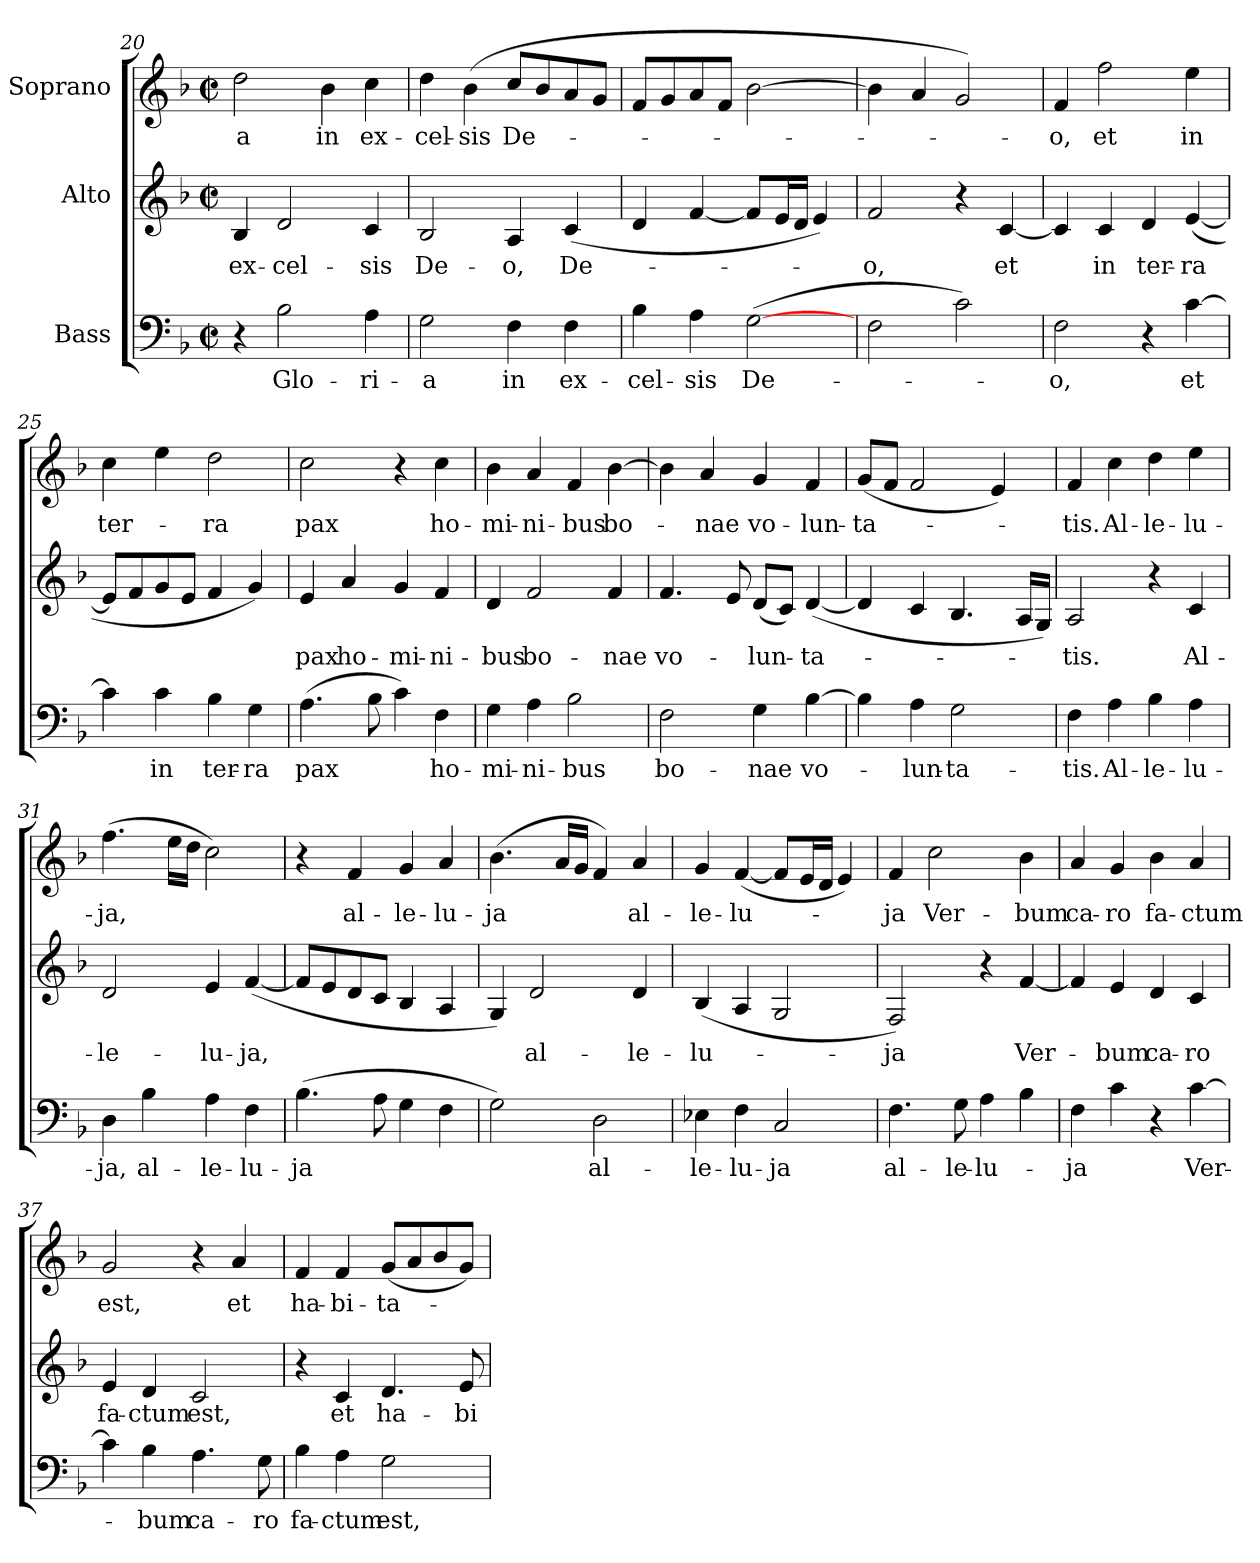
**kern	**text	**kern	**text	**kern	**text
*part3	*part3	*part2	*part2	*part1	*part1
*staff3	*staff3	*staff2	*staff2	*staff1	*staff1
*I"Bass	*	*I"Alto	*	*I"Soprano	*
*clefF4	*	*clefG2	*	*clefG2	*
*k[b-]	*	*k[b-]	*	*k[b-]	*
*F:	*	*F:	*	*F:	*
*M2/2	*	*M2/2	*	*M2/2	*
*met(c|)	*	*met(c|)	*	*met(c|)	*
=20	=20	=20	=20	=20	=20
4r	.	4B-/	ex-	2dd\	-a
2B-\	Glo-	2d/	-cel-	.	.
.	.	.	.	4b-\	in
4A\	-ri-	4c/	-sis	4cc\	ex-
=21	=21	=21	=21	=21	=21
2G\	-a	2B-/	De-	4dd\	-cel-
.	.	.	.	(4b-\	-sis
4F\	in	4A/	-o,	8cc/L	De-
.	.	.	.	8b-/	.
4F\	ex-	(4c/	De-	8a/	.
.	.	.	.	8g/J	.
!!LO:LB:g=z
=22	=22	=22	=22	=22	=22
4B-\	-cel-	4d/	.	8f/L	.
.	.	.	.	8g/	.
4A\	-sis	[4f/	.	8a/	.
.	.	.	.	8f/J	.
([2G\	De-	8f/L]	.	[2b-\	.
.	.	16e/L	.	.	.
.	.	16d/JJ	.	.	.
.	.	4e/)	.	.	.
=23	=23	=23	=23	=23	=23
2F\	.	2f/	-o,	4b-\]	.
.	.	.	.	4a/	.
2c\)	.	4r	.	2g/)	.
.	.	[4c/	et	.	.
=24	=24	=24	=24	=24	=24
2F\	-o,	4c/]	.	4f/	-o,
.	.	4c/	in	2ff\	et
4r	.	4d/	ter-	.	.
[4c\	et	([4e/	-ra	4ee\	in
=25	=25	=25	=25	=25	=25
4c\]	.	8e/L]	.	4cc\	ter-
.	.	8f/	.	.	.
4c\	in	8g/	.	4ee\	.
.	.	8e/J	.	.	.
4B-\	ter-	4f/	.	2dd\	-ra
4G\	-ra	4g/)	.	.	.
=26	=26	=26	=26	=26	=26
(4.A\	pax	4e/	pax	2cc\	pax
.	.	4a/	ho-	.	.
8B-\	.	.	.	.	.
4c\)	.	4g/	-mi-	4r	.
4F\	ho-	4f/	-ni-	4cc\	ho-
=27	=27	=27	=27	=27	=27
4G\	-mi-	4d/	-bus	4b-\	-mi-
4A\	-ni-	2f/	bo-	4a/	-ni-
2B-\	-bus	.	.	4f/	-bus
.	.	4f/	-nae	[4b-\	bo-
=28	=28	=28	=28	=28	=28
2F\	bo-	4.f/	vo-	4b-\]	.
.	.	.	.	4a/	-nae
.	.	8e/	.	.	.
4G\	-nae	(8d/L	-lun-	4g/	vo-
.	.	8c/J)	.	.	.
[4B-\	vo-	([4d/	-ta-	4f/	-lun-
!!LO:PB:g=z
=29	=29	=29	=29	=29	=29
4B-\]	.	4d/]	.	(8g/L	-ta-
.	.	.	.	8f/J	.
4A\	-lun-	4c/	.	2f/	.
2G\	-ta-	4.B-/	.	.	.
.	.	.	.	4e/)	.
.	.	16A/LL	.	.	.
.	.	16G/JJ)	.	.	.
=30	=30	=30	=30	=30	=30
4F\	-tis.	2A/	-tis.	4f/	-tis.
4A\	Al-	.	.	4cc\	Al-
4B-\	-le-	4r	.	4dd\	-le-
4A\	-lu-	4c/	Al-	4ee\	-lu-
=31	=31	=31	=31	=31	=31
4D\	-ja,	2d/	-le-	(4.ff\	-ja,
4B-\	al-	.	.	.	.
.	.	.	.	16ee\LL	.
.	.	.	.	16dd\JJ	.
4A\	-le-	4e/	-lu-	2cc\)	.
4F\	-lu-	([4f/	-ja,	.	.
=32	=32	=32	=32	=32	=32
(4.B-\	-ja	8f/L]	.	4r	.
.	.	8e/	.	.	.
.	.	8d/	.	4f/	al-
8A\	.	8c/J	.	.	.
4G\	.	4B-/	.	4g/	-le-
4F\	.	4A/	.	4a/	-lu-
=33	=33	=33	=33	=33	=33
2G\)	.	4G/)	.	(4.b-\	-ja
.	.	2d/	al-	.	.
.	.	.	.	16a/LL	.
.	.	.	.	16g/JJ	.
2D\	al-	.	.	4f/)	.
.	.	4d/	-le-	4a/	al-
=34	=34	=34	=34	=34	=34
4E-X\	-le-	(4B-/	-lu-	4g/	-le-
4F\	-lu-	4A/	.	([4f/	-lu-
2C/	-ja	2G/	.	8f/L]	.
.	.	.	.	16e/L	.
.	.	.	.	16d/JJ	.
.	.	.	.	4e/)	.
=35	=35	=35	=35	=35	=35
4.F\	al-	2F/)	-ja	4f/	-ja
.	.	.	.	2cc\	Ver-
8G\	-le-	.	.	.	.
4A\	-lu-	4r	.	.	.
4B-\	.	[4f/	Ver-	4b-\	-bum
!!LO:LB:g=z
=36	=36	=36	=36	=36	=36
4F\	-ja	4f/]	.	4a/	ca-
4c\	.	4e/	-bum	4g/	-ro
4r	.	4d/	ca-	4b-\	fa-
[4c\	Ver-	4c/	-ro	4a/	-ctum
=37	=37	=37	=37	=37	=37
4c\]	.	4e/	fa-	2g/	est,
4B-\	-bum	4d/	-ctum	.	.
4.A\	ca-	2c/	est,	4r	.
.	.	.	.	4a/	et
8G\	-ro	.	.	.	.
=38	=38	=38	=38	=38	=38
4B-\	fa-	4r	.	4f/	ha-
4A\	-ctum	4c/	et	4f/	-bi-
2G\	est,	4.d/	ha-	(8g/L	-ta-
.	.	.	.	8a/	.
.	.	.	.	8b-/	.
.	.	8e/	-bi-	8g/J)	.
=	=	=	=	=	=
*-	*-	*-	*-	*-	*-
